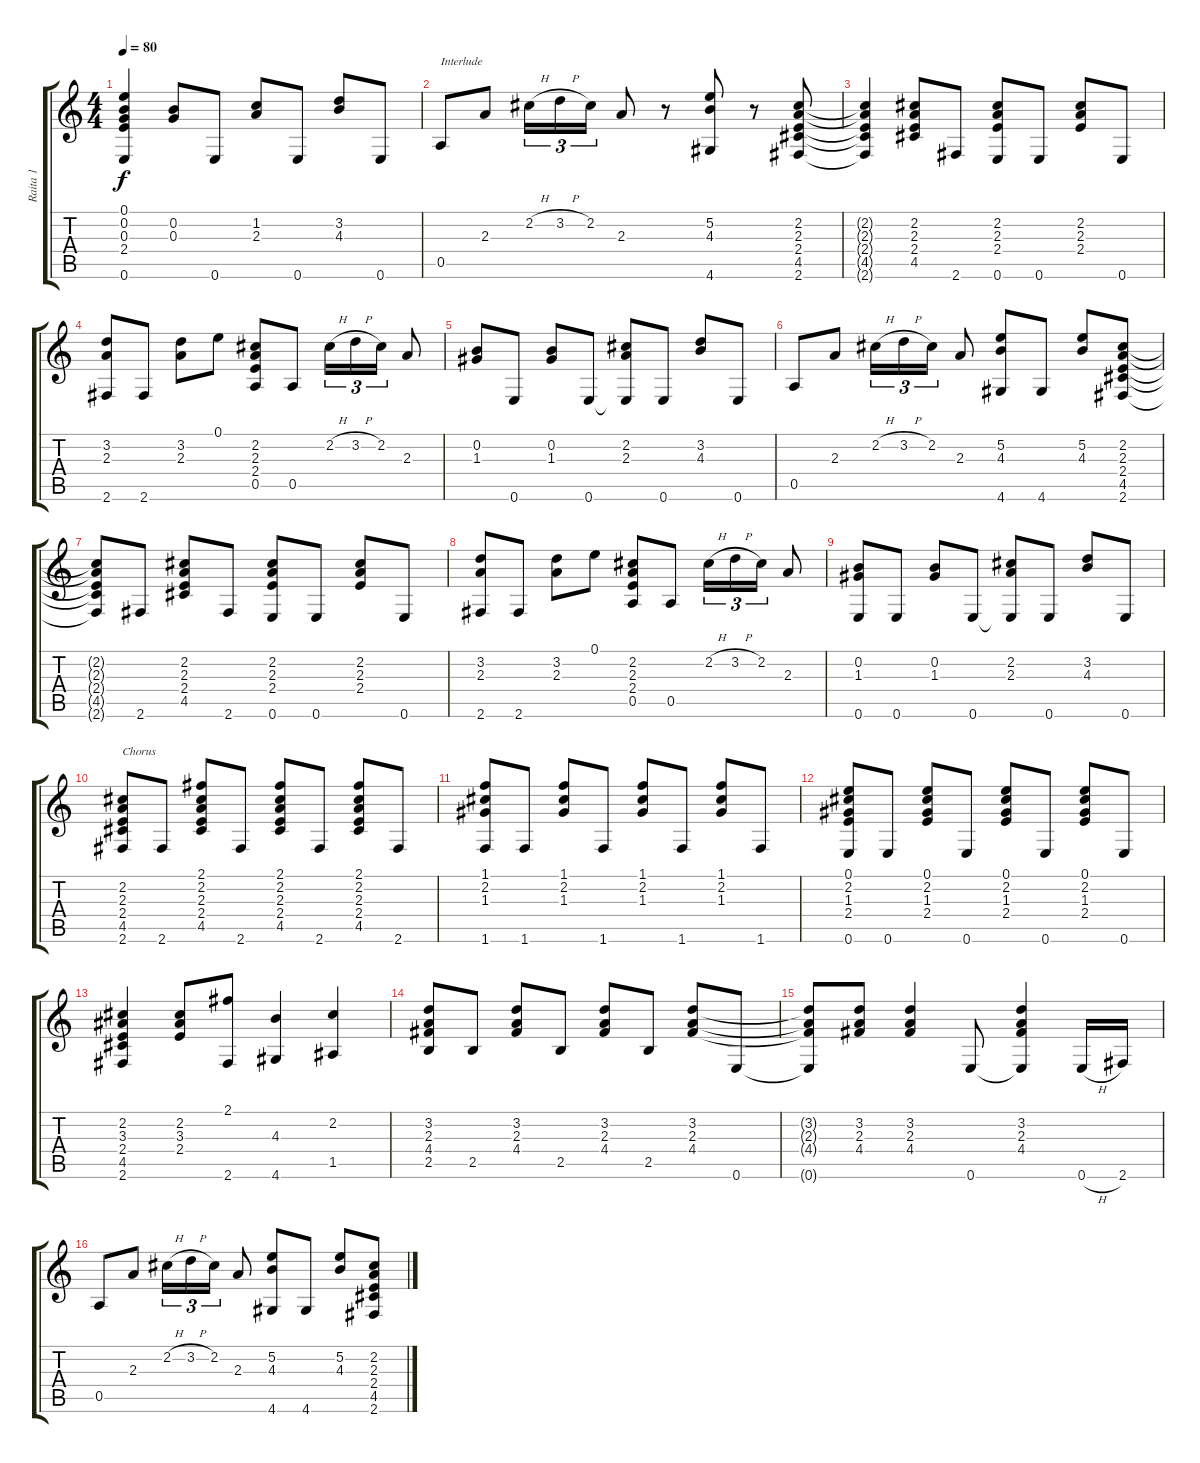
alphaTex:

\track ("Raita 1" "Raita 1") {instrument acousticguitarsteel}
\staff {score tabs}
\tuning (E4 B3 G3 D3 A2 E2) {hide}
\ts (4 4)
\tempo 80
\clef g2
\ks c
(0.1 0.2 0.3 2.4 0.6{t}).4{dy f} (0.2 0.3).8 0.6.8 (1.2 2.3).8 0.6.8 (3.2 4.3).8 0.6.8 |
0.5.8{txt "Interlude"} 2.3.8 2.2{h}.16{tu (3 2)} 3.2{h}.16{tu (3 2)} 2.2.16{tu (3 2)} 2.3.8 r.8 (5.2 4.3 4.6).8 r.8 (2.2 2.3 2.4 4.5 2.6).8 |
(2.2{t} 2.3{t} 2.4{t} 4.5{t} 2.6{t}).4 (2.2 2.3 2.4 4.5).8 2.6.8 (2.2 2.3 2.4 0.6).8 0.6.8 (2.2 2.3 2.4).8 0.6.8 |
(3.2 2.3 2.6).8 2.6.8 (3.2 2.3).8 0.1.8 (2.2 2.3 2.4 0.5).8 0.5.8 2.2{h}.16{tu (3 2)} 3.2{h}.16{tu (3 2)} 2.2.16{tu (3 2)} 2.3.8 |
(0.2 1.3).8 0.6.8 (0.2 1.3).8 0.6.8 (2.2 2.3 0.6{t}).8 0.6.8 (3.2 4.3).8 0.6.8 |
0.5.8 2.3.8 2.2{h}.16{tu (3 2)} 3.2{h}.16{tu (3 2)} 2.2.16{tu (3 2)} 2.3.8 (5.2 4.3 4.6).8 4.6.8 (5.2 4.3).8 (2.2 2.3 2.4 4.5 2.6).8 |
(2.2{t} 2.3{t} 2.4{t} 4.5{t} 2.6{t}).8 2.6.8 (2.2 2.3 2.4 4.5).8 2.6.8 (2.2 2.3 2.4 0.6).8 0.6.8 (2.2 2.3 2.4).8 0.6.8 |
(3.2 2.3 2.6).8 2.6.8 (3.2 2.3).8 0.1.8 (2.2 2.3 2.4 0.5).8 0.5.8 2.2{h}.16{tu (3 2)} 3.2{h}.16{tu (3 2)} 2.2.16{tu (3 2)} 2.3.8 |
(0.2 1.3 0.6).8 0.6.8 (0.2 1.3).8 0.6.8 (2.2 2.3 0.6{t}).8 0.6.8 (3.2 4.3).8 0.6.8 |
(2.2 2.3 2.4 4.5 2.6).8{txt "Chorus"} 2.6.8 (2.1 2.2 2.3 2.4 4.5).8 2.6.8 (2.1 2.2 2.3 2.4 4.5).8 2.6.8 (2.1 2.2 2.3 2.4 4.5).8 2.6.8 |
(1.1 2.2 1.3 1.6).8 1.6.8 (1.1 2.2 1.3).8 1.6.8 (1.1 2.2 1.3).8 1.6.8 (1.1 2.2 1.3).8 1.6.8 |
(0.1 2.2 1.3 2.4 0.6).8 0.6.8 (0.1 2.2 1.3 2.4).8 0.6.8 (0.1 2.2 1.3 2.4).8 0.6.8 (0.1 2.2 1.3 2.4).8 0.6.8 |
(2.2 3.3 2.4 4.5 2.6).4 (2.2 3.3 2.4).8 (2.1 2.6).8 (4.3 4.6).4 (2.2 1.5).4 |
(3.2 2.3 4.4 2.5).8 2.5.8 (3.2 2.3 4.4).8 2.5.8 (3.2 2.3 4.4).8 2.5.8 (3.2 2.3 4.4).8 0.6.8 |
(3.2{t} 2.3{t} 4.4{t} 0.6{t}).8 (3.2 2.3 4.4).8 (3.2 2.3 4.4).4 0.6.8 (3.2 2.3 4.4 0.6{t}).4 0.6{h}.16 2.6.16 |
0.5.8 2.3.8 2.2{h}.16{tu (3 2)} 3.2{h}.16{tu (3 2)} 2.2.16{tu (3 2)} 2.3.8 (5.2 4.3 4.6).8 4.6.8 (5.2 4.3).8 (2.2 2.3 2.4 4.5 2.6).8
